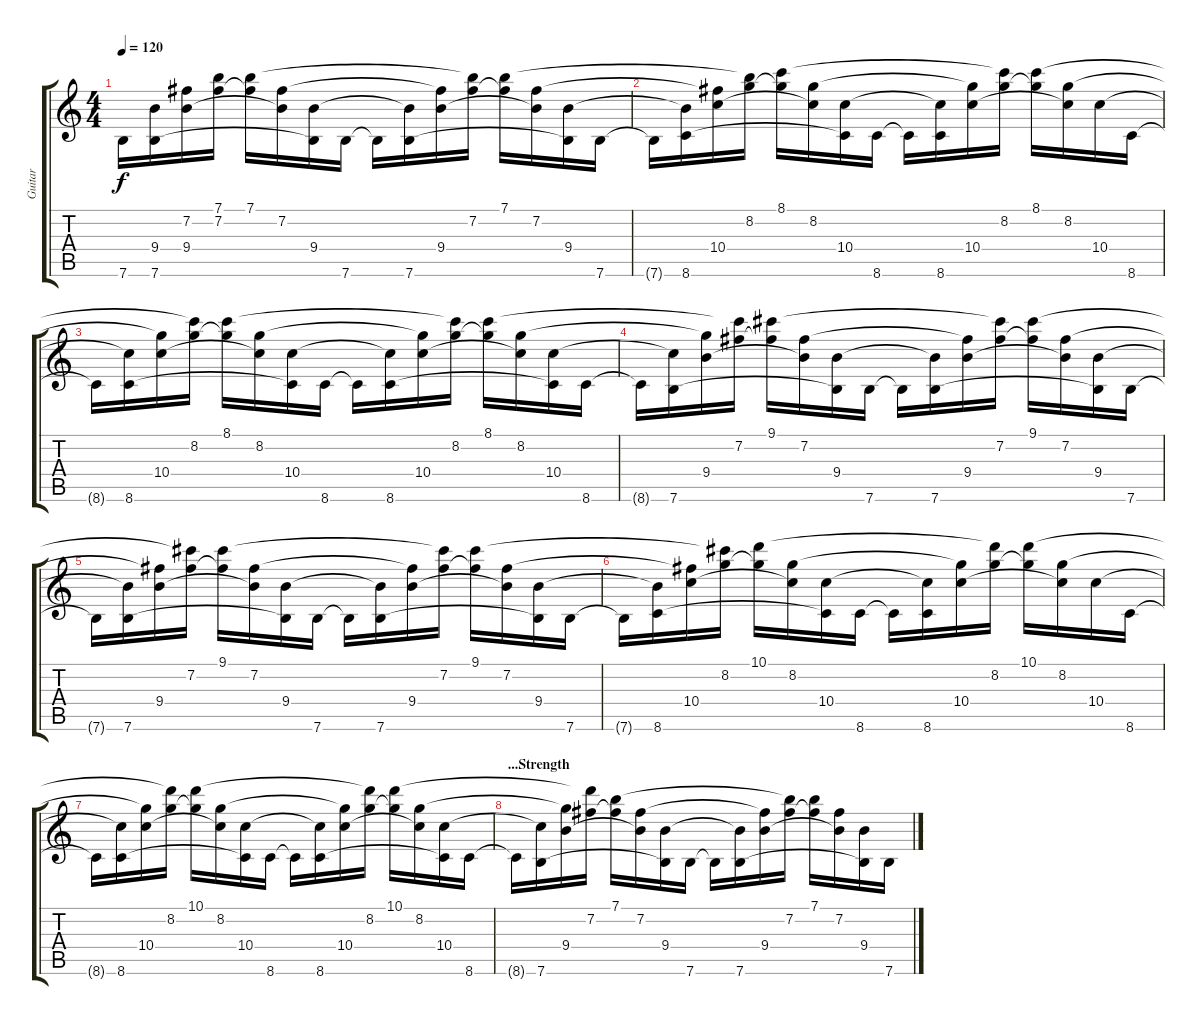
\track ("Guitar" "Guitar") {instrument acousticguitarsteel}
\staff {score tabs}
\tuning (E4 B3 G3 D3 A2 E2) {hide}
\ts (4 4)
\tempo 120
\clef g2
\ks c
7.6{t}.16{dy f} (9.4{t} 7.6).16 (7.2{t} 9.4).16 (7.1{t} 7.2).16 (7.1 7.2{t}).16 (7.2 9.4{t}).16 (9.4 7.6{t}).16 7.6.16 7.6{t}.16 (9.4{t} 7.6).16 (7.2{t} 9.4).16 (7.1{t} 7.2).16 (7.1 7.2{t}).16 (7.2 9.4{t}).16 (9.4 7.6{t}).16 7.6.16 |
7.6{t}.16 (9.4{t} 8.6).16 (7.2{t} 10.4).16 (7.1{t} 8.2).16 (8.1 8.2{t}).16 (8.2 10.4{t}).16 (10.4 8.6{t}).16 8.6.16 8.6{t}.16 (10.4{t} 8.6).16 (8.2{t} 10.4).16 (8.1{t} 8.2).16 (8.1 8.2{t}).16 (8.2 10.4{t}).16 10.4.16 8.6.16 |
8.6{t}.16 (10.4{t} 8.6).16 (8.2{t} 10.4).16 (8.1{t} 8.2).16 (8.1 8.2{t}).16 (8.2 10.4{t}).16 (10.4 8.6{t}).16 8.6.16 8.6{t}.16 (10.4{t} 8.6).16 (8.2{t} 10.4).16 (8.1{t} 8.2).16 (8.1 8.2{t}).16 (8.2 10.4{t}).16 (10.4 8.6{t}).16 8.6.16 |
8.6{t}.16 (10.4{t} 7.6).16 (8.2{t} 9.4).16 (8.1{t} 7.2).16 (9.1 7.2{t}).16 (7.2 9.4{t}).16 (9.4 7.6{t}).16 7.6.16 7.6{t}.16 (9.4{t} 7.6).16 (7.2{t} 9.4).16 (9.1{t} 7.2).16 (9.1 7.2{t}).16 (7.2 9.4{t}).16 (9.4 7.6{t}).16 7.6.16 |
7.6{t}.16 (9.4{t} 7.6).16 (7.2{t} 9.4).16 (9.1{t} 7.2).16 (9.1 7.2{t}).16 (7.2 9.4{t}).16 (9.4 7.6{t}).16 7.6.16 7.6{t}.16 (9.4{t} 7.6).16 (7.2{t} 9.4).16 (9.1{t} 7.2).16 (9.1 7.2{t}).16 (7.2 9.4{t}).16 (9.4 7.6{t}).16 7.6.16 |
7.6{t}.16 (9.4{t} 8.6).16 (7.2{t} 10.4).16 (9.1{t} 8.2).16 (10.1 8.2{t}).16 (8.2 10.4{t}).16 (10.4 8.6{t}).16 8.6.16 8.6{t}.16 (10.4{t} 8.6).16 (8.2{t} 10.4).16 (10.1{t} 8.2).16 (10.1 8.2{t}).16 (8.2 10.4{t}).16 10.4.16 8.6.16 |
8.6{t}.16 (10.4{t} 8.6).16 (8.2{t} 10.4).16 (10.1{t} 8.2).16 (10.1 8.2{t}).16 (8.2 10.4{t}).16 (10.4 8.6{t}).16 8.6.16 8.6{t}.16 (10.4{t} 8.6).16 (8.2{t} 10.4).16 (10.1{t} 8.2).16 (10.1 8.2{t}).16 (8.2 10.4{t}).16 (10.4 8.6{t}).16 8.6.16 |
\section ("" "...Strength")
8.6{t}.16 (10.4{t} 7.6).16 (8.2{t} 9.4).16 (10.1{t} 7.2).16 (7.1 7.2{t}).16 (7.2 9.4{t}).16 (9.4 7.6{t}).16 7.6.16 7.6{t}.16 (9.4{t} 7.6).16 (7.2{t} 9.4).16 (7.1{t} 7.2).16 (7.1 7.2{t}).16 (7.2 9.4{t}).16 (9.4 7.6{t}).16 7.6.16
